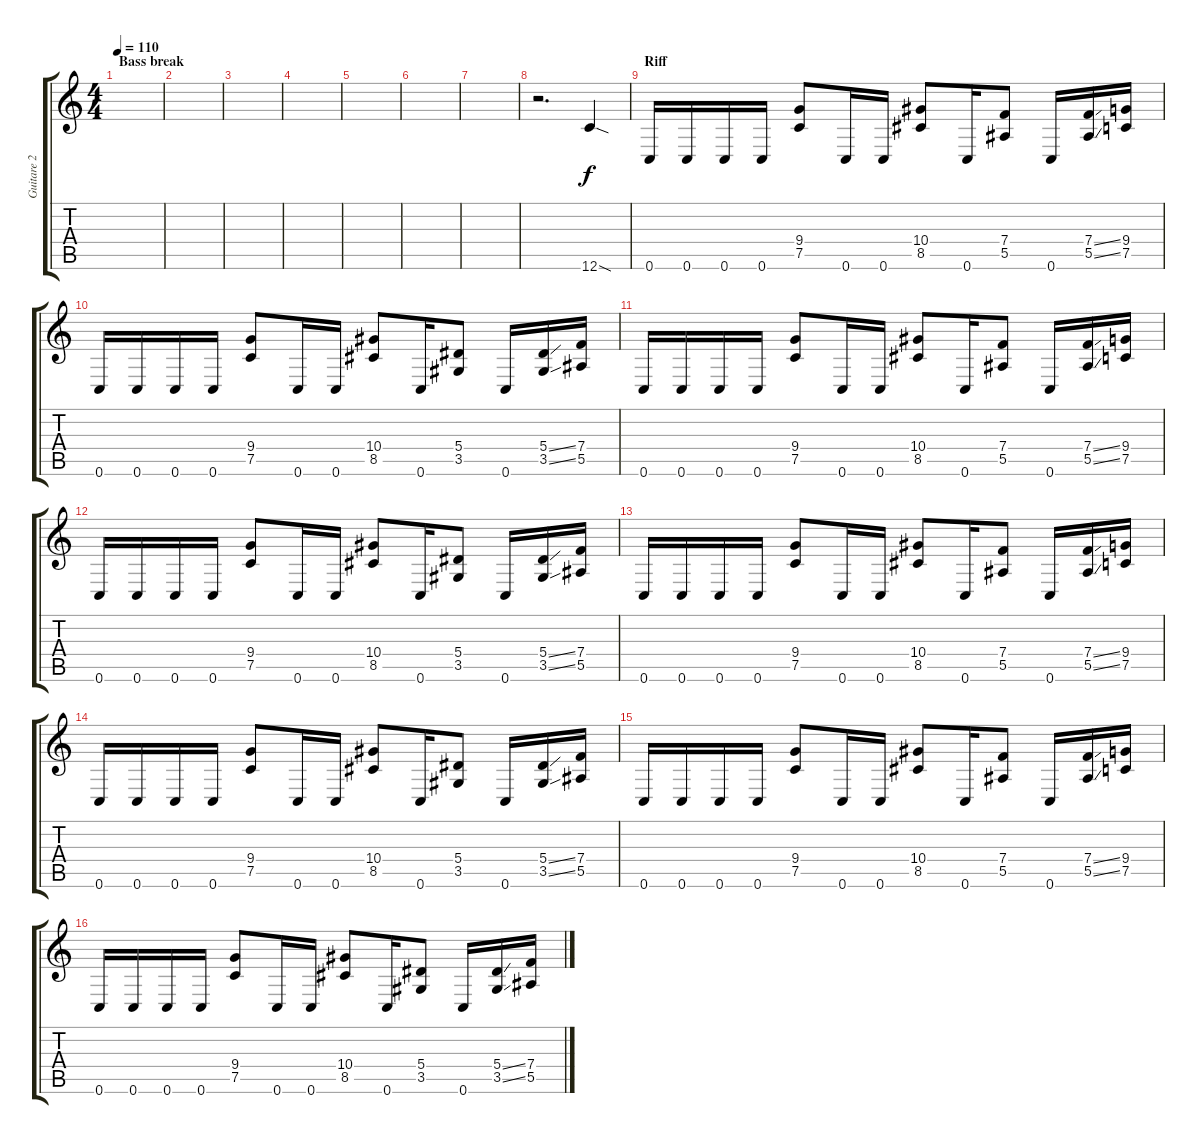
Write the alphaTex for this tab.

\track ("Guitare 2" "Guitare 2") {instrument distortionguitar}
\staff {score tabs}
\tuning (C4 G3 Eb3 Bb2 F2 C2) {hide}
\ts (4 4)
\section ("" "Bass break")
\tempo 110
\clef g2
\ks c
|
|
|
|
|
|
|
r.2{d} 12.6{sod}.4 |
\section ("" "Riff")
0.6.16 0.6.16 0.6.16 0.6.16 (9.4 7.5).8 0.6.16 0.6.16 (10.4 8.5).8 0.6.16 (7.4 5.5).8 0.6.16 (7.4{ss} 5.5{ss}).16 (9.4 7.5).16 |
0.6.16 0.6.16 0.6.16 0.6.16 (9.4 7.5).8 0.6.16 0.6.16 (10.4 8.5).8 0.6.16 (5.4 3.5).8 0.6.16 (5.4{ss} 3.5{ss}).16 (7.4 5.5).16 |
0.6.16 0.6.16 0.6.16 0.6.16 (9.4 7.5).8 0.6.16 0.6.16 (10.4 8.5).8 0.6.16 (7.4 5.5).8 0.6.16 (7.4{ss} 5.5{ss}).16 (9.4 7.5).16 |
0.6.16 0.6.16 0.6.16 0.6.16 (9.4 7.5).8 0.6.16 0.6.16 (10.4 8.5).8 0.6.16 (5.4 3.5).8 0.6.16 (5.4{ss} 3.5{ss}).16 (7.4 5.5).16 |
0.6.16 0.6.16 0.6.16 0.6.16 (9.4 7.5).8 0.6.16 0.6.16 (10.4 8.5).8 0.6.16 (7.4 5.5).8 0.6.16 (7.4{ss} 5.5{ss}).16 (9.4 7.5).16 |
0.6.16 0.6.16 0.6.16 0.6.16 (9.4 7.5).8 0.6.16 0.6.16 (10.4 8.5).8 0.6.16 (5.4 3.5).8 0.6.16 (5.4{ss} 3.5{ss}).16 (7.4 5.5).16 |
0.6.16 0.6.16 0.6.16 0.6.16 (9.4 7.5).8 0.6.16 0.6.16 (10.4 8.5).8 0.6.16 (7.4 5.5).8 0.6.16 (7.4{ss} 5.5{ss}).16 (9.4 7.5).16 |
0.6.16 0.6.16 0.6.16 0.6.16 (9.4 7.5).8 0.6.16 0.6.16 (10.4 8.5).8 0.6.16 (5.4 3.5).8 0.6.16 (5.4{ss} 3.5{ss}).16 (7.4 5.5).16
